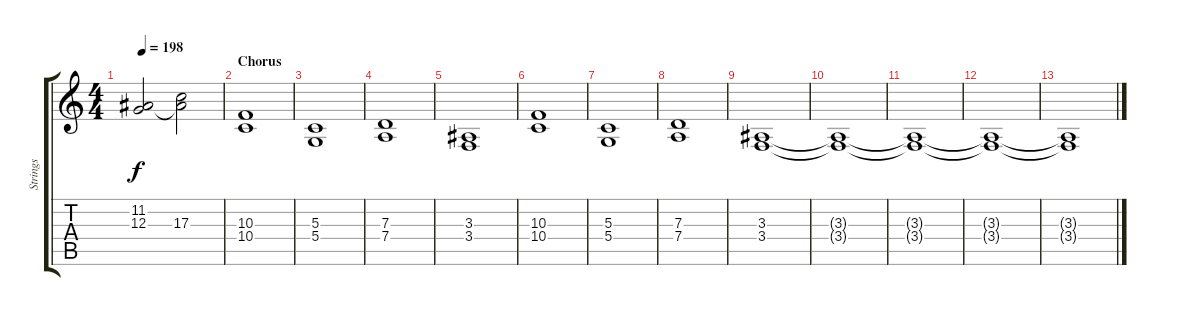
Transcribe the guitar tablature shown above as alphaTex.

\track ("Strings" "Strings") {instrument stringensemble1}
\staff {score tabs}
\tuning (E4 B3 G3 D3 A2 E2) {hide}
\ts (4 4)
\tempo 198
\clef g2
\ks c
(11.2 12.3).2{dy f} (11.2{t} 17.3).2 |
\section ("" "Chorus")
(10.3 10.4).1 |
(5.3 5.4).1 |
(7.3 7.4).1 |
(3.3 3.4).1 |
(10.3 10.4).1 |
(5.3 5.4).1 |
(7.3 7.4).1 |
(3.3 3.4).1 |
(3.3{t} 3.4{t}).1 |
(3.3{t} 3.4{t}).1 |
(3.3{t} 3.4{t}).1 |
(3.3{t} 3.4{t}).1
